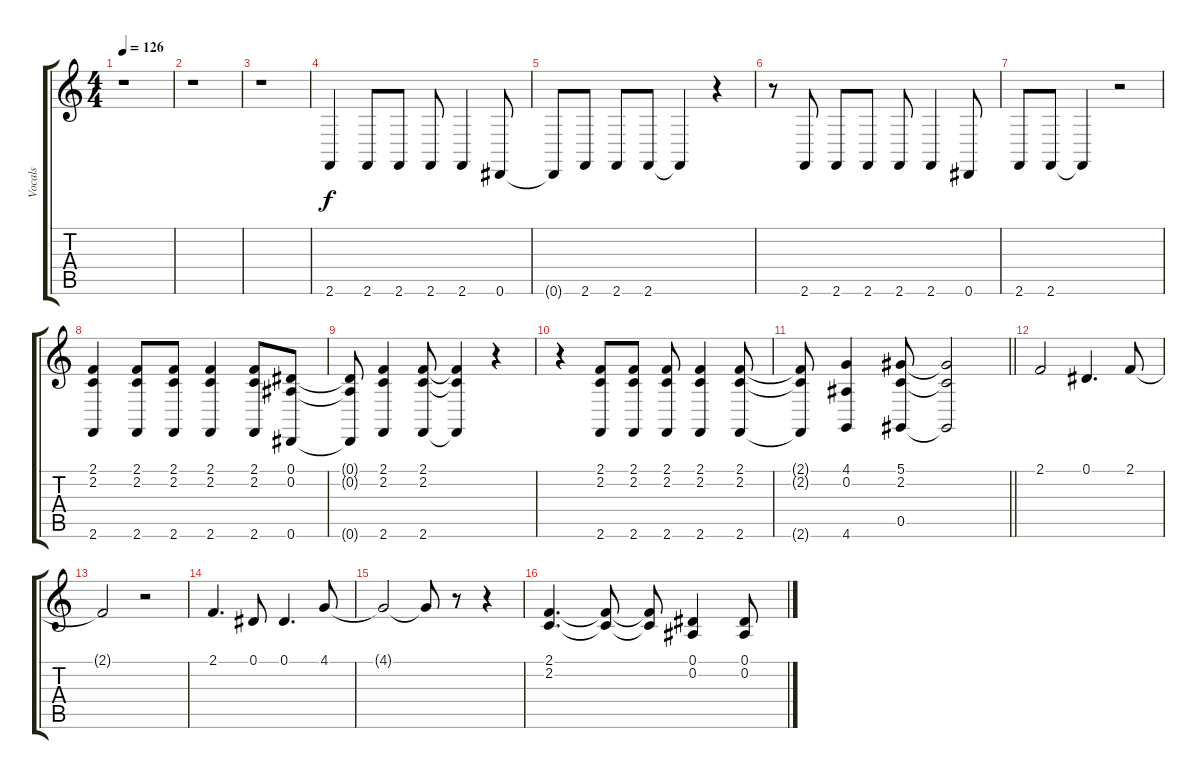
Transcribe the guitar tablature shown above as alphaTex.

\track ("Vocals" "Vocals") {instrument lead2sawtooth}
\staff {score tabs}
\tuning (Eb4 Bb3 Gb3 Db3 Ab2 Eb2) {hide}
\ts (4 4)
\tempo 126
\clef g2
\ks c
r.1{dy f} |
r.1 |
r.1 |
2.6.4 2.6.8 2.6.8 2.6.8 2.6.4 0.6.8 |
0.6{t}.8 2.6.8 2.6.8 2.6.8 2.6{t}.4 r.4 |
r.8 2.6.8 2.6.8 2.6.8 2.6.8 2.6.4 0.6.8 |
2.6.8 2.6.8 2.6{t}.4 r.2 |
(2.1 2.2 2.6).4 (2.1 2.2 2.6).8 (2.1 2.2 2.6).8 (2.1 2.2 2.6).4 (2.1 2.2 2.6).8 (0.1 0.2 0.6).8 |
(0.1{t} 0.2{t} 0.6{t}).8 (2.1 2.2 2.6).4 (2.1 2.2 2.6).8 (2.1{t} 2.2{t} 2.6{t}).4 r.4 |
r.4 (2.1 2.2 2.6).8 (2.1 2.2 2.6).8 (2.1 2.2 2.6).8 (2.1 2.2 2.6).4 (2.1 2.2 2.6).8 |
\barLineRight lightlight
(2.1{t} 2.2{t} 2.6{t}).8 (4.1 0.2 4.6).4 (5.1 2.2 0.5).8 (5.1{t} 2.2{t} 0.5{t}).2 |
2.1.2 0.1.4{d} 2.1.8 |
2.1{t}.2 r.2 |
2.1.4{d} 0.1.8 0.1.4{d} 4.1.8 |
4.1{t}.2 4.1{t}.8 r.8 r.4 |
(2.1 2.2).4{d} (2.1{t} 2.2{t}).8 (2.1{t} 2.2{t}).8 (0.1 0.2).4 (0.1 0.2).8
